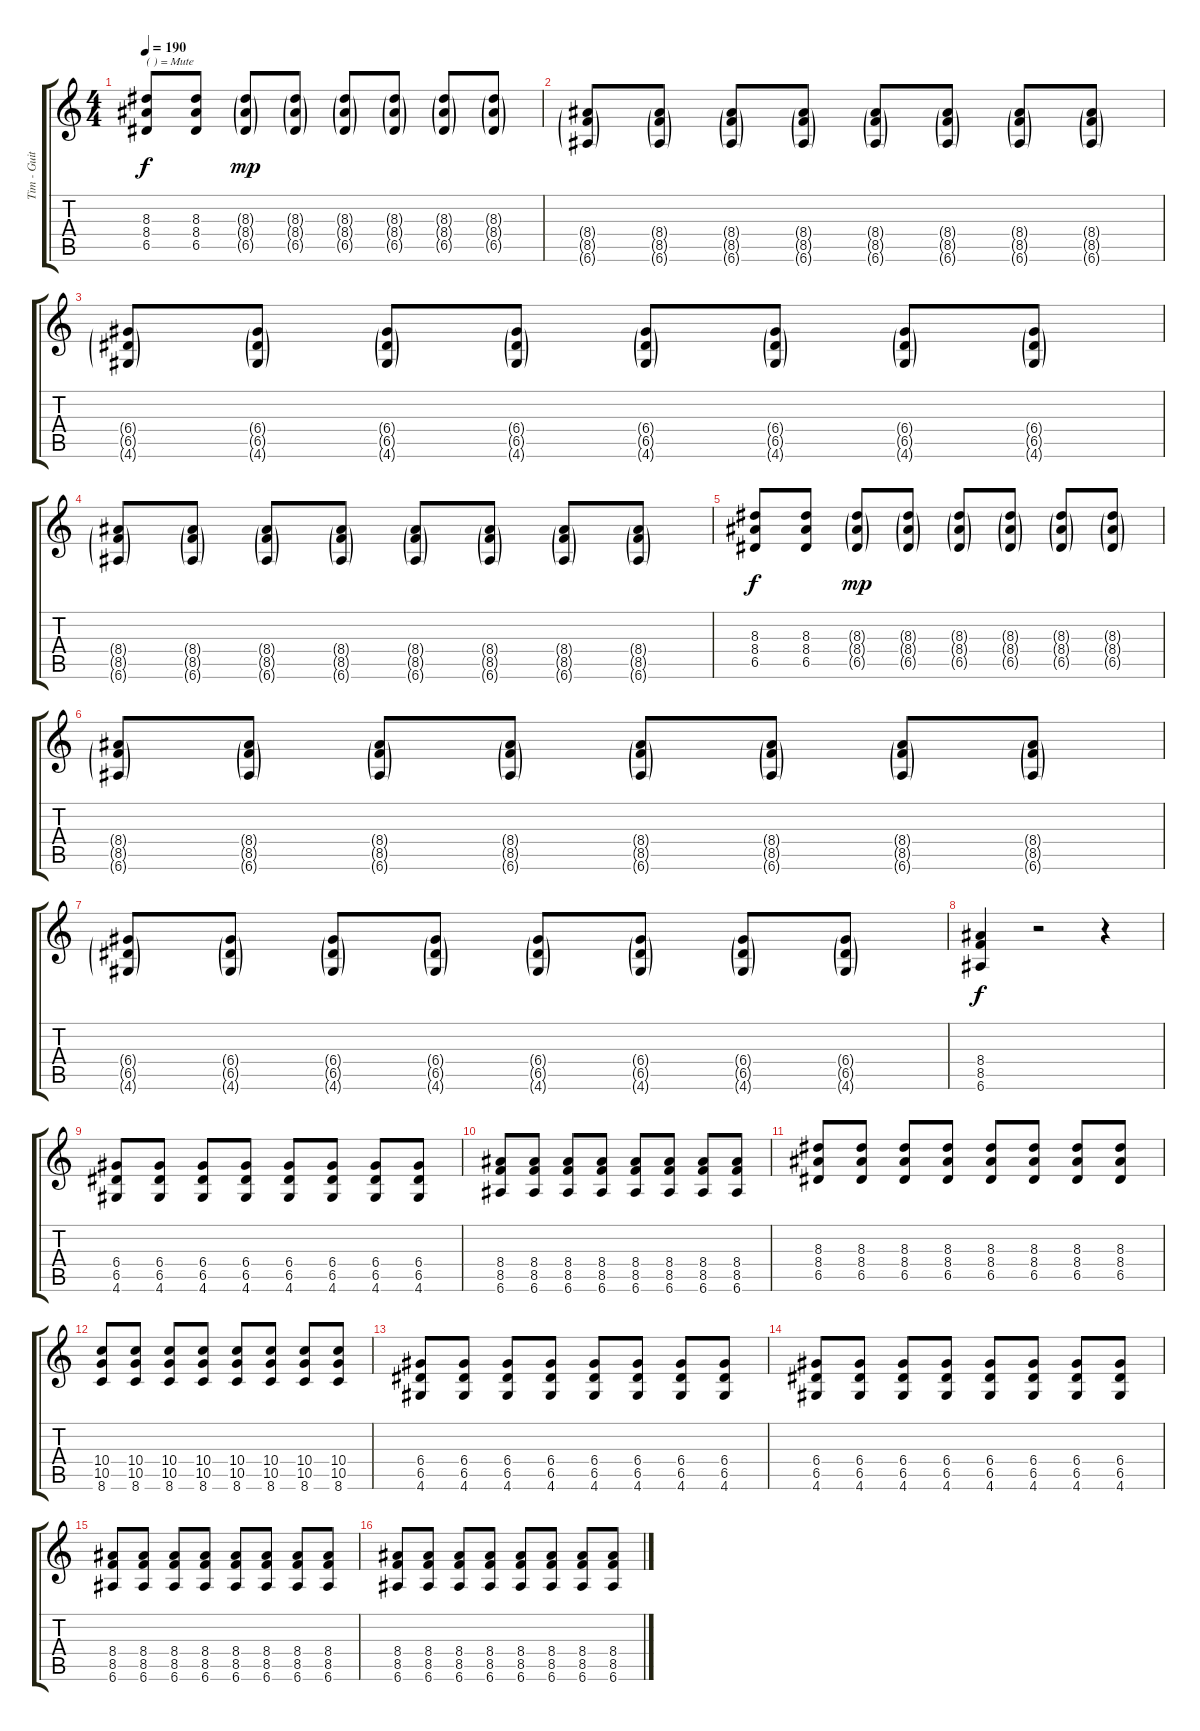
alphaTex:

\track ("Tim - Guitar" "Tim - Guit") {instrument distortionguitar}
\staff {score tabs}
\tuning (E4 B3 G3 D3 A2 E2) {hide}
\ts (4 4)
\tempo 190
\clef g2
\ks c
(8.3 8.4 6.5).8{txt "( ) = Mute" dy f instrument distortionguitar} (8.3 8.4 6.5).8 (8.3{g} 8.4{g} 6.5{g}).8{dy mp} (8.3{g} 8.4{g} 6.5{g}).8 (8.3{g} 8.4{g} 6.5{g}).8 (8.3{g} 8.4{g} 6.5{g}).8 (8.3{g} 8.4{g} 6.5{g}).8 (8.3{g} 8.4{g} 6.5{g}).8 |
(8.4{g} 8.5{g} 6.6{g}).8 (8.4{g} 8.5{g} 6.6{g}).8 (8.4{g} 8.5{g} 6.6{g}).8 (8.4{g} 8.5{g} 6.6{g}).8 (8.4{g} 8.5{g} 6.6{g}).8 (8.4{g} 8.5{g} 6.6{g}).8 (8.4{g} 8.5{g} 6.6{g}).8 (8.4{g} 8.5{g} 6.6{g}).8 |
(6.4{g} 6.5{g} 4.6{g}).8 (6.4{g} 6.5{g} 4.6{g}).8 (6.4{g} 6.5{g} 4.6{g}).8 (6.4{g} 6.5{g} 4.6{g}).8 (6.4{g} 6.5{g} 4.6{g}).8 (6.4{g} 6.5{g} 4.6{g}).8 (6.4{g} 6.5{g} 4.6{g}).8 (6.4{g} 6.5{g} 4.6{g}).8 |
(8.4{g} 8.5{g} 6.6{g}).8 (8.4{g} 8.5{g} 6.6{g}).8 (8.4{g} 8.5{g} 6.6{g}).8 (8.4{g} 8.5{g} 6.6{g}).8 (8.4{g} 8.5{g} 6.6{g}).8 (8.4{g} 8.5{g} 6.6{g}).8 (8.4{g} 8.5{g} 6.6{g}).8 (8.4{g} 8.5{g} 6.6{g}).8 |
(8.3 8.4 6.5).8{dy f} (8.3 8.4 6.5).8 (8.3{g} 8.4{g} 6.5{g}).8{dy mp} (8.3{g} 8.4{g} 6.5{g}).8 (8.3{g} 8.4{g} 6.5{g}).8 (8.3{g} 8.4{g} 6.5{g}).8 (8.3{g} 8.4{g} 6.5{g}).8 (8.3{g} 8.4{g} 6.5{g}).8 |
(8.4{g} 8.5{g} 6.6{g}).8 (8.4{g} 8.5{g} 6.6{g}).8 (8.4{g} 8.5{g} 6.6{g}).8 (8.4{g} 8.5{g} 6.6{g}).8 (8.4{g} 8.5{g} 6.6{g}).8 (8.4{g} 8.5{g} 6.6{g}).8 (8.4{g} 8.5{g} 6.6{g}).8 (8.4{g} 8.5{g} 6.6{g}).8 |
(6.4{g} 6.5{g} 4.6{g}).8 (6.4{g} 6.5{g} 4.6{g}).8 (6.4{g} 6.5{g} 4.6{g}).8 (6.4{g} 6.5{g} 4.6{g}).8 (6.4{g} 6.5{g} 4.6{g}).8 (6.4{g} 6.5{g} 4.6{g}).8 (6.4{g} 6.5{g} 4.6{g}).8 (6.4{g} 6.5{g} 4.6{g}).8 |
(8.4 8.5 6.6).4{dy f} r.2 r.4 |
(6.4 6.5 4.6).8 (6.4 6.5 4.6).8 (6.4 6.5 4.6).8 (6.4 6.5 4.6).8 (6.4 6.5 4.6).8 (6.4 6.5 4.6).8 (6.4 6.5 4.6).8 (6.4 6.5 4.6).8 |
(8.4 8.5 6.6).8 (8.4 8.5 6.6).8 (8.4 8.5 6.6).8 (8.4 8.5 6.6).8 (8.4 8.5 6.6).8 (8.4 8.5 6.6).8 (8.4 8.5 6.6).8 (8.4 8.5 6.6).8 |
(8.3 8.4 6.5).8 (8.3 8.4 6.5).8 (8.3 8.4 6.5).8 (8.3 8.4 6.5).8 (8.3 8.4 6.5).8 (8.3 8.4 6.5).8 (8.3 8.4 6.5).8 (8.3 8.4 6.5).8 |
(10.4 10.5 8.6).8 (10.4 10.5 8.6).8 (10.4 10.5 8.6).8 (10.4 10.5 8.6).8 (10.4 10.5 8.6).8 (10.4 10.5 8.6).8 (10.4 10.5 8.6).8 (10.4 10.5 8.6).8 |
(6.4 6.5 4.6).8 (6.4 6.5 4.6).8 (6.4 6.5 4.6).8 (6.4 6.5 4.6).8 (6.4 6.5 4.6).8 (6.4 6.5 4.6).8 (6.4 6.5 4.6).8 (6.4 6.5 4.6).8 |
(6.4 6.5 4.6).8 (6.4 6.5 4.6).8 (6.4 6.5 4.6).8 (6.4 6.5 4.6).8 (6.4 6.5 4.6).8 (6.4 6.5 4.6).8 (6.4 6.5 4.6).8 (6.4 6.5 4.6).8 |
(8.4 8.5 6.6).8 (8.4 8.5 6.6).8 (8.4 8.5 6.6).8 (8.4 8.5 6.6).8 (8.4 8.5 6.6).8 (8.4 8.5 6.6).8 (8.4 8.5 6.6).8 (8.4 8.5 6.6).8 |
(8.4 8.5 6.6).8 (8.4 8.5 6.6).8 (8.4 8.5 6.6).8 (8.4 8.5 6.6).8 (8.4 8.5 6.6).8 (8.4 8.5 6.6).8 (8.4 8.5 6.6).8 (8.4 8.5 6.6).8
